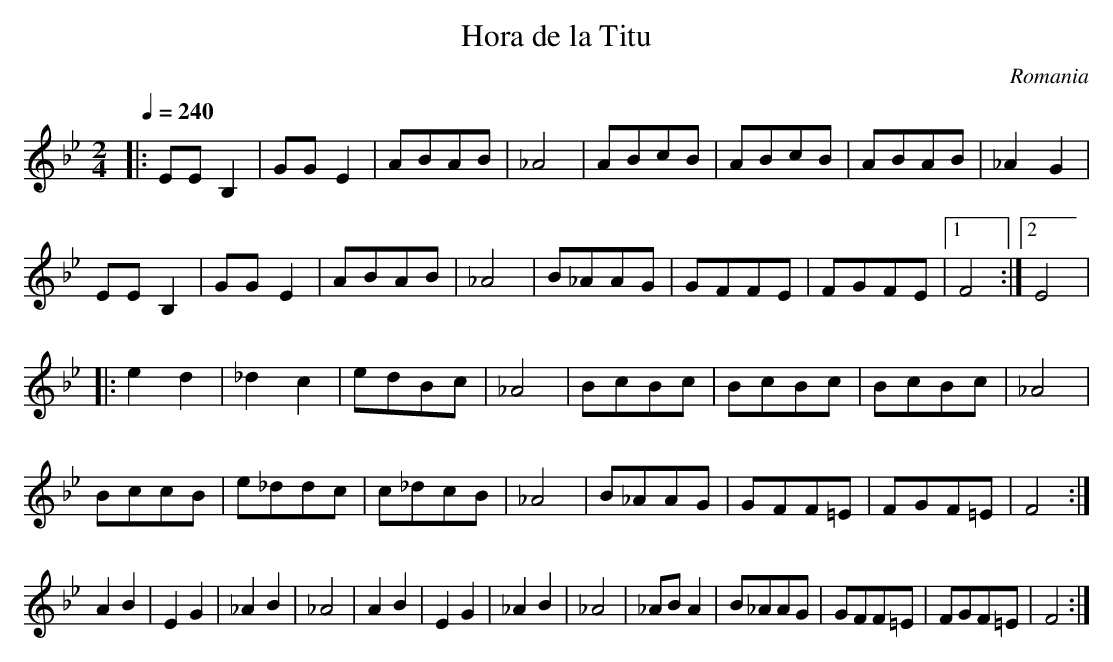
X:1
T:Hora de la Titu
O:Romania
L: 1/8
M: 2/4
K:Bb
Q:1/4=240
|:EEB,2|GGE2|ABAB|_A4|ABcB|ABcB|ABAB|_A2G2|
EEB,2|GGE2|ABAB|_A4|B_AAG|GFFE|FGFE|[1F4:|[2E4|
|:e2d2|_d2c2|edBc|_A4|BcBc|BcBc|BcBc|_A4|
BccB|e_ddc|c_dcB|_A4|B_AAG|GFF=E|FGF=E|F4:|
A2B2|E2G2|_A2B2|_A4|A2B2|E2G2|_A2B2|_A4|_ABA2|B_AAG|GFF=E|FGF=E|F4:|
